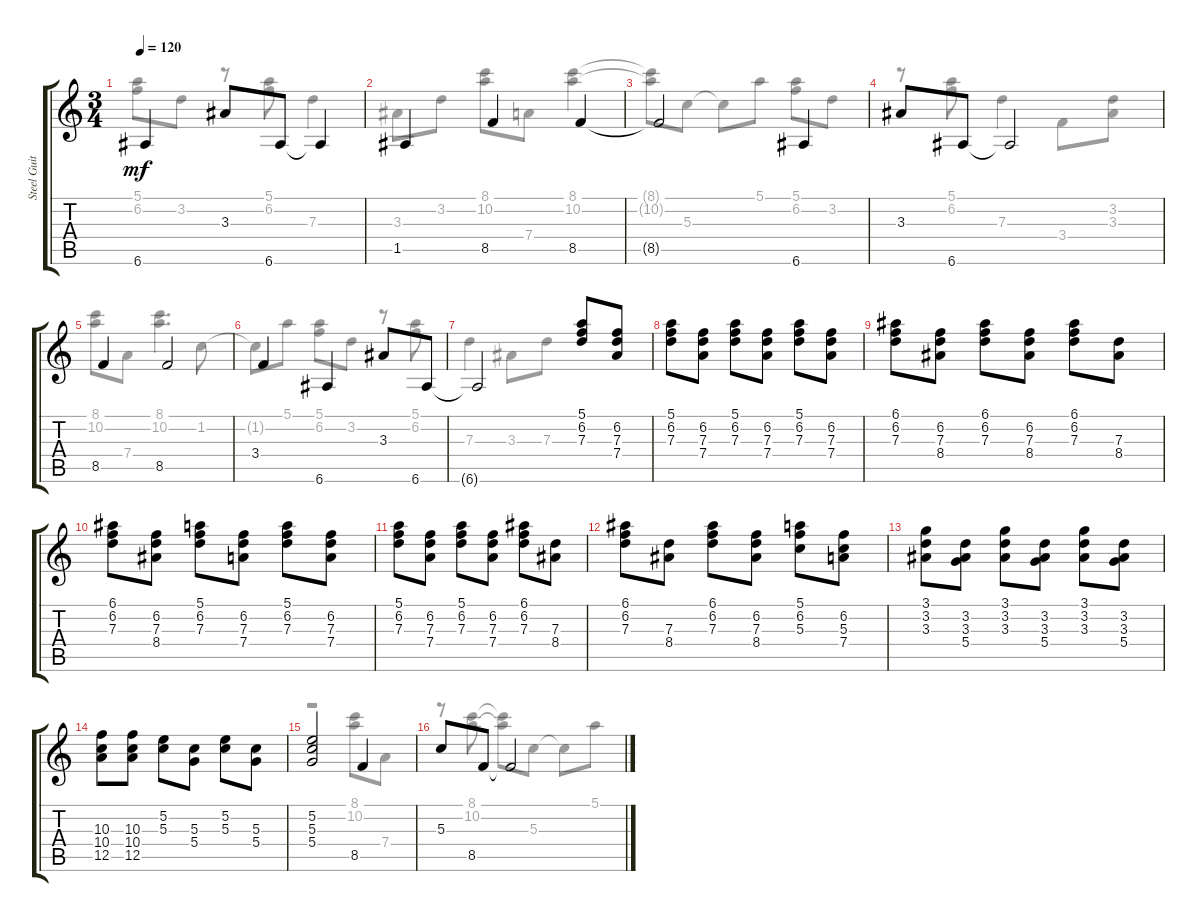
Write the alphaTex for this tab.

\track ("Steel Guitar" "Steel Guit") {instrument acousticguitarsteel}
\staff {score tabs}
\tuning (E4 B3 G3 D3 A2 E2) {hide}
\voice
\ts (3 4)
\tempo 120
\clef g2
\ks aminor
6.6.4{dy mf} 3.3.8 6.6.8 6.6{t}.4 |
1.5.4 8.5.4 8.5.4 |
8.5{t}.2 6.6.4 |
3.3.8 6.6.8 6.6{t}.2 |
8.5.4 8.5.2 |
3.4.4 6.6.4 3.3.8 6.6.8 |
6.6{t}.2 (5.1 6.2 7.3).8 (6.2 7.3 7.4).8 |
(5.1 6.2 7.3).8 (6.2 7.3 7.4).8 (5.1 6.2 7.3).8 (6.2 7.3 7.4).8 (5.1 6.2 7.3).8 (6.2 7.3 7.4).8 |
(6.1 6.2 7.3).8 (6.2 7.3 8.4).8 (6.1 6.2 7.3).8 (6.2 7.3 8.4).8 (6.1 6.2 7.3).8 (7.3 8.4).8 |
(6.1 6.2 7.3).8 (6.2 7.3 8.4).8 (5.1 6.2 7.3).8 (6.2 7.3 7.4).8 (5.1 6.2 7.3).8 (6.2 7.3 7.4).8 |
(5.1 6.2 7.3).8 (6.2 7.3 7.4).8 (5.1 6.2 7.3).8 (6.2 7.3 7.4).8 (6.1 6.2 7.3).8 (7.3 8.4).8 |
(6.1 6.2 7.3).8 (7.3 8.4).8 (6.1 6.2 7.3).8 (6.2 7.3 8.4).8 (5.1 6.2 5.3).8 (6.2 5.3 7.4).8 |
(3.1 3.2 3.3).8 (3.2 3.3 5.4).8 (3.1 3.2 3.3).8 (3.2 3.3 5.4).8 (3.1 3.2 3.3).8 (3.2 3.3 5.4).8 |
(10.3 10.4 12.5).8 (10.3 10.4 12.5).8 (5.2 5.3).8 (5.3 5.4).8 (5.2 5.3).8 (5.3 5.4).8 |
(5.2 5.3 5.4).2 8.5.4 |
5.3.8 8.5.8 8.5{t}.2
\voice
\clef g2
\ottava regular
\simile none
\ks aminor
(5.1 6.2).8{dy mf} 3.2.8 r.8 (5.1 6.2).8 7.3.4 |
3.3.8 3.2.8 (8.1 10.2).8 7.4.8 (8.1 10.2).4 |
(8.1{t} 10.2{t}).8 5.3.8 5.3{t}.8 5.1.8 (5.1 6.2).8 3.2.8 |
r.8 (5.1 6.2).8 7.3.4 3.4.8 (3.2 3.3).8 |
(8.1 10.2).8 7.4.8 (8.1 10.2).4{d} 1.2.8 |
1.2{t}.8 5.1.8 (5.1 6.2).8 3.2.8 r.8 (5.1 6.2).8 |
7.3.4 3.3.8 7.3.8 |
|
|
|
|
|
|
|
r.2 (8.1 10.2).8 7.4.8 |
r.8 (8.1 10.2).8 (8.1{t} 10.2{t}).8 5.3.8 5.3{t}.8 5.1.8
